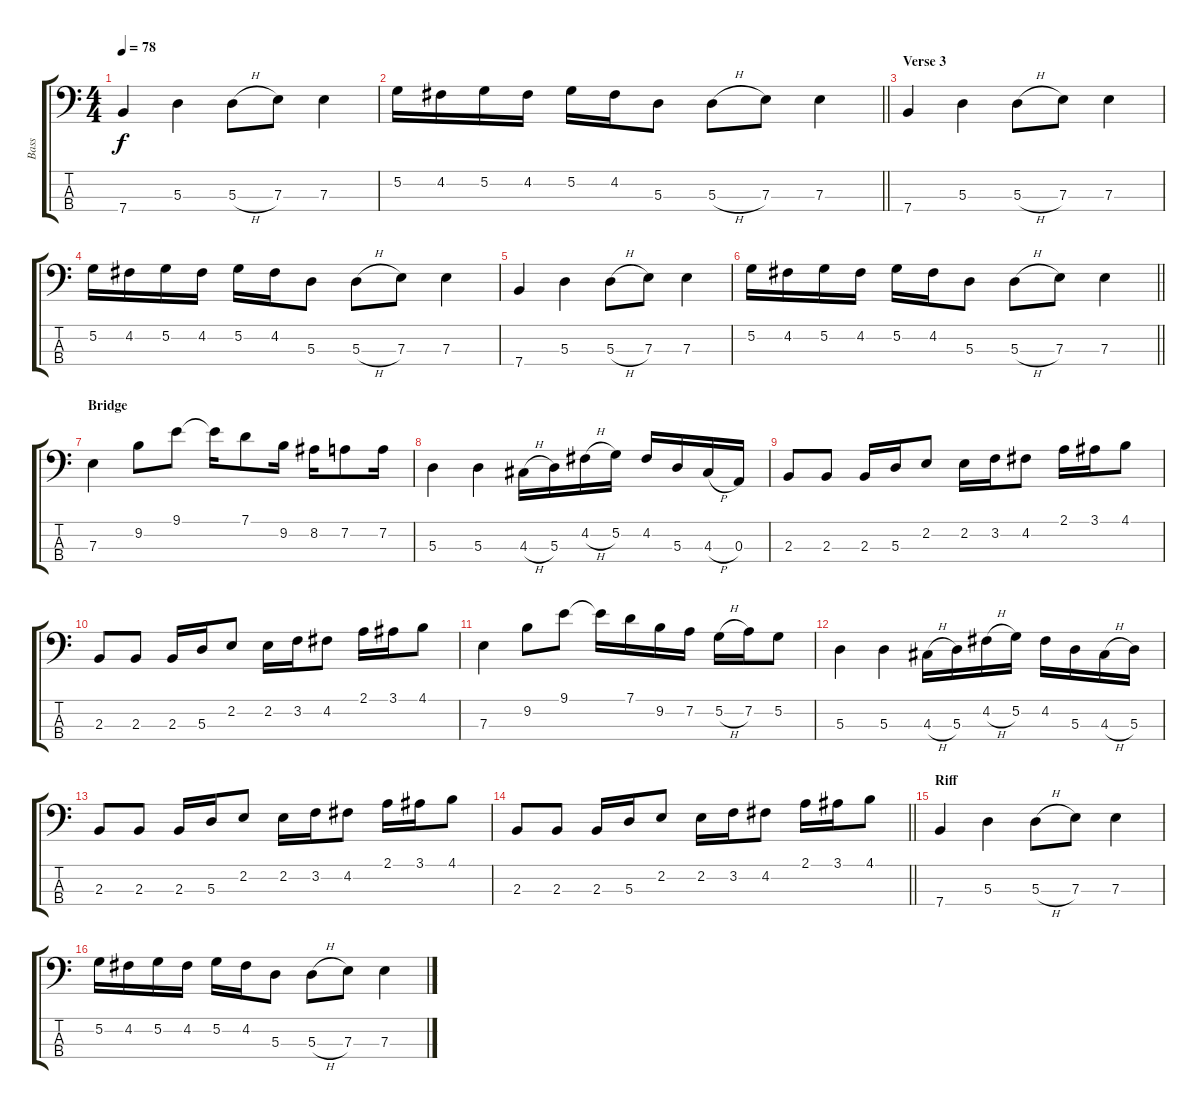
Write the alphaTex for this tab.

\track ("Bass" "Bass") {instrument electricbassfinger}
\staff {score tabs}
\tuning (G2 D2 A1 E1) {hide}
\ts (4 4)
\tempo 78
\clef f4
\ks c
7.4.4{dy f} 5.3.4 5.3{h}.8 7.3.8 7.3.4 |
\barLineRight lightlight
5.2.16 4.2.16 5.2.16 4.2.16 5.2.16 4.2.16 5.3.8 5.3{h}.8 7.3.8 7.3.4 |
\section ("" "Verse 3")
7.4.4 5.3.4 5.3{h}.8 7.3.8 7.3.4 |
5.2.16 4.2.16 5.2.16 4.2.16 5.2.16 4.2.16 5.3.8 5.3{h}.8 7.3.8 7.3.4 |
7.4.4 5.3.4 5.3{h}.8 7.3.8 7.3.4 |
\barLineRight lightlight
5.2.16 4.2.16 5.2.16 4.2.16 5.2.16 4.2.16 5.3.8 5.3{h}.8 7.3.8 7.3.4 |
\section ("" "Bridge")
7.3.4 9.2.8 9.1.8 9.1{t}.16 7.1.8 9.2.16 8.2.16 7.2.8 7.2.16 |
5.3.4 5.3.4 4.3{h}.16 5.3.16 4.2{h}.16 5.2.16 4.2.16 5.3.16 4.3{h}.16 0.3.16 |
2.3.8 2.3.8 2.3.16 5.3.16 2.2.8 2.2.16 3.2.16 4.2.8 2.1.16 3.1.16 4.1.8 |
2.3.8 2.3.8 2.3.16 5.3.16 2.2.8 2.2.16 3.2.16 4.2.8 2.1.16 3.1.16 4.1.8 |
7.3.4 9.2.8 9.1.8 9.1{t}.16 7.1.16 9.2.16 7.2.16 5.2{h}.16 7.2.16 5.2.8 |
5.3.4 5.3.4 4.3{h}.16 5.3.16 4.2{h}.16 5.2.16 4.2.16 5.3.16 4.3{h}.16 5.3.16 |
2.3.8 2.3.8 2.3.16 5.3.16 2.2.8 2.2.16 3.2.16 4.2.8 2.1.16 3.1.16 4.1.8 |
\barLineRight lightlight
2.3.8 2.3.8 2.3.16 5.3.16 2.2.8 2.2.16 3.2.16 4.2.8 2.1.16 3.1.16 4.1.8 |
\section ("" "Riff")
7.4.4 5.3.4 5.3{h}.8 7.3.8 7.3.4 |
5.2.16 4.2.16 5.2.16 4.2.16 5.2.16 4.2.16 5.3.8 5.3{h}.8 7.3.8 7.3.4
